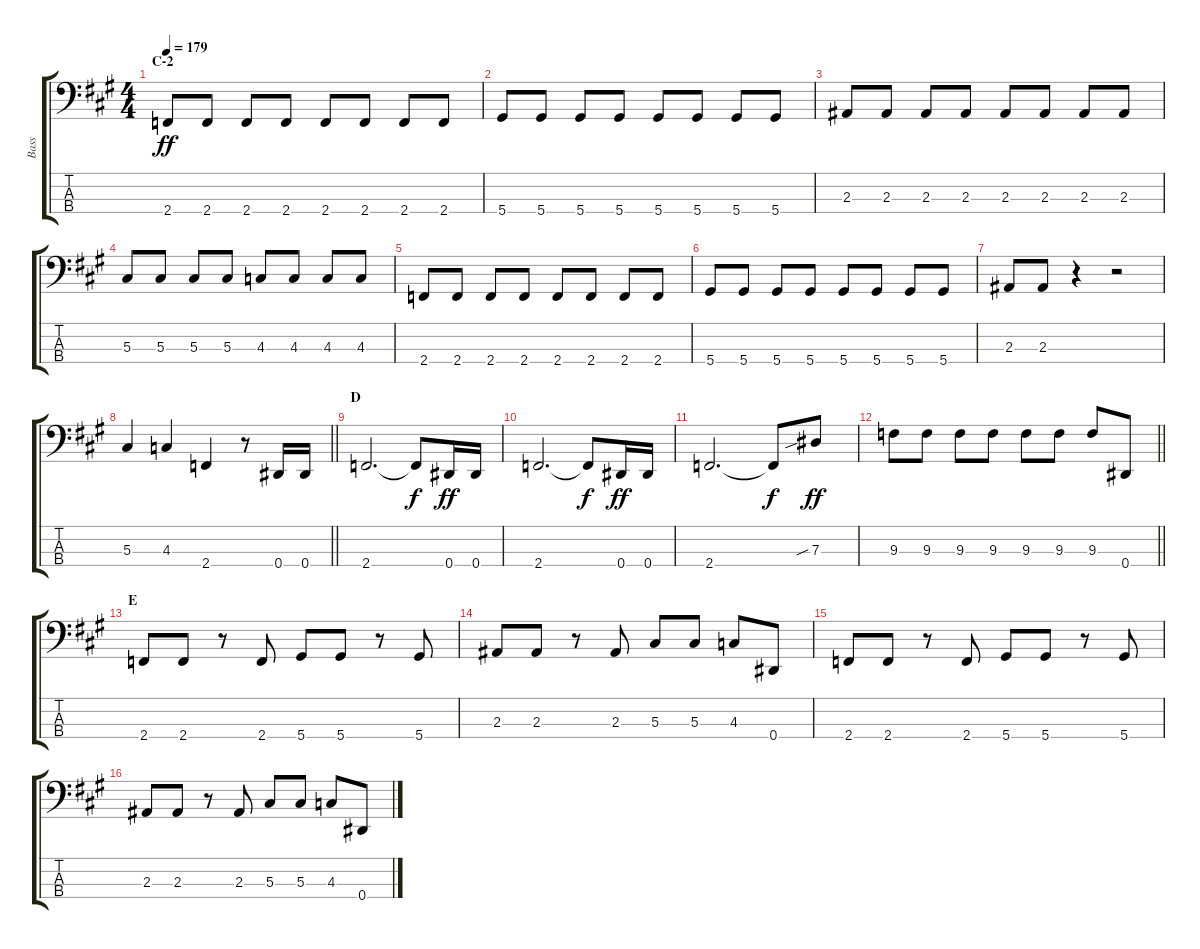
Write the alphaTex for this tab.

\track ("Bass" "Bass") {instrument electricbassfinger}
\staff {score tabs}
\tuning (Gb2 Db2 Ab1 Eb1) {hide}
\ts (4 4)
\section ("" "C-2")
\tempo 179
\clef f4
\ks a
2.4.8{dy ff} 2.4.8 2.4.8 2.4.8 2.4.8 2.4.8 2.4.8 2.4.8 |
5.4.8 5.4.8 5.4.8 5.4.8 5.4.8 5.4.8 5.4.8 5.4.8 |
2.3.8 2.3.8 2.3.8 2.3.8 2.3.8 2.3.8 2.3.8 2.3.8 |
5.3.8 5.3.8 5.3.8 5.3.8 4.3.8 4.3.8 4.3.8 4.3.8 |
2.4.8 2.4.8 2.4.8 2.4.8 2.4.8 2.4.8 2.4.8 2.4.8 |
5.4.8 5.4.8 5.4.8 5.4.8 5.4.8 5.4.8 5.4.8 5.4.8 |
2.3.8 2.3.8 r.4 r.2 |
\barLineRight lightlight
5.3.4 4.3.4 2.4.4 r.8 0.4.16 0.4.16 |
\section ("" "D")
2.4.2{d} 2.4{t}.8{dy f} 0.4.16{dy ff} 0.4.16 |
2.4.2{d} 2.4{t}.8{dy f} 0.4.16{dy ff} 0.4.16 |
2.4.2{d} 2.4{t}.8{dy f} 7.3{sib}.8{dy ff} |
\barLineRight lightlight
9.3.8 9.3.8 9.3.8 9.3.8 9.3.8 9.3.8 9.3.8 0.4.8 |
\section ("" "E")
2.4.8 2.4.8 r.8 2.4.8 5.4.8 5.4.8 r.8 5.4.8 |
2.3.8 2.3.8 r.8 2.3.8 5.3.8 5.3.8 4.3.8 0.4.8 |
2.4.8 2.4.8 r.8 2.4.8 5.4.8 5.4.8 r.8 5.4.8 |
2.3.8 2.3.8 r.8 2.3.8 5.3.8 5.3.8 4.3.8 0.4.8
